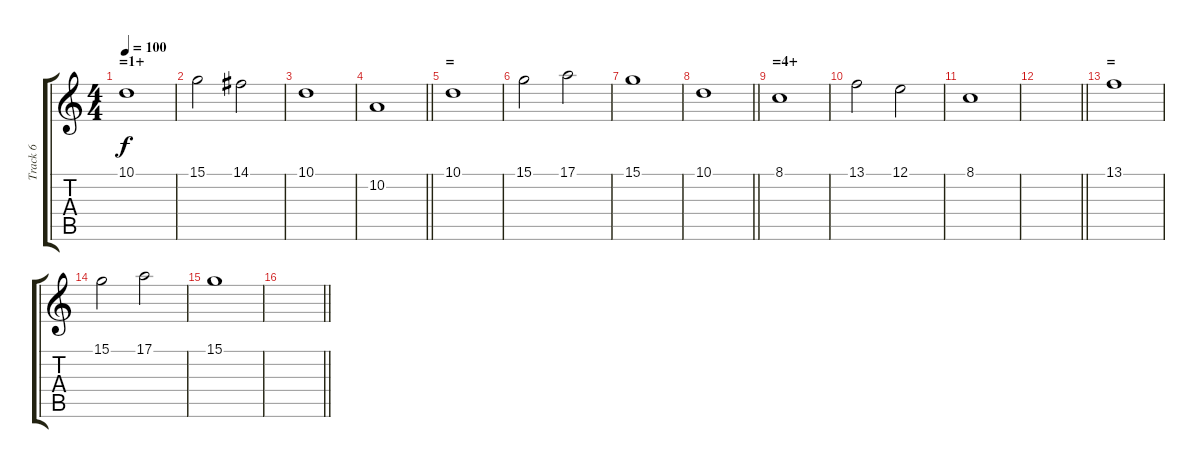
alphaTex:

\track ("Track 6" "Track 6") {instrument fx3crystal}
\staff {score tabs}
\tuning (E4 B3 G3 D3 A2 E2) {hide}
\ts (4 4)
\section ("" "=1+")
\tempo 100
\clef g2
\ks c
10.1.1{dy f} |
15.1.2 14.1.2 |
10.1.1 |
\barLineRight lightlight
10.2.1 |
\section ("" "=")
10.1.1 |
15.1.2 17.1.2 |
15.1.1 |
\barLineRight lightlight
10.1.1 |
\section ("" "=4+")
8.1.1 |
13.1.2 12.1.2 |
8.1.1 |
\barLineRight lightlight
|
\section ("" "=")
13.1.1 |
15.1.2 17.1.2 |
15.1.1 |
\barLineRight lightlight
